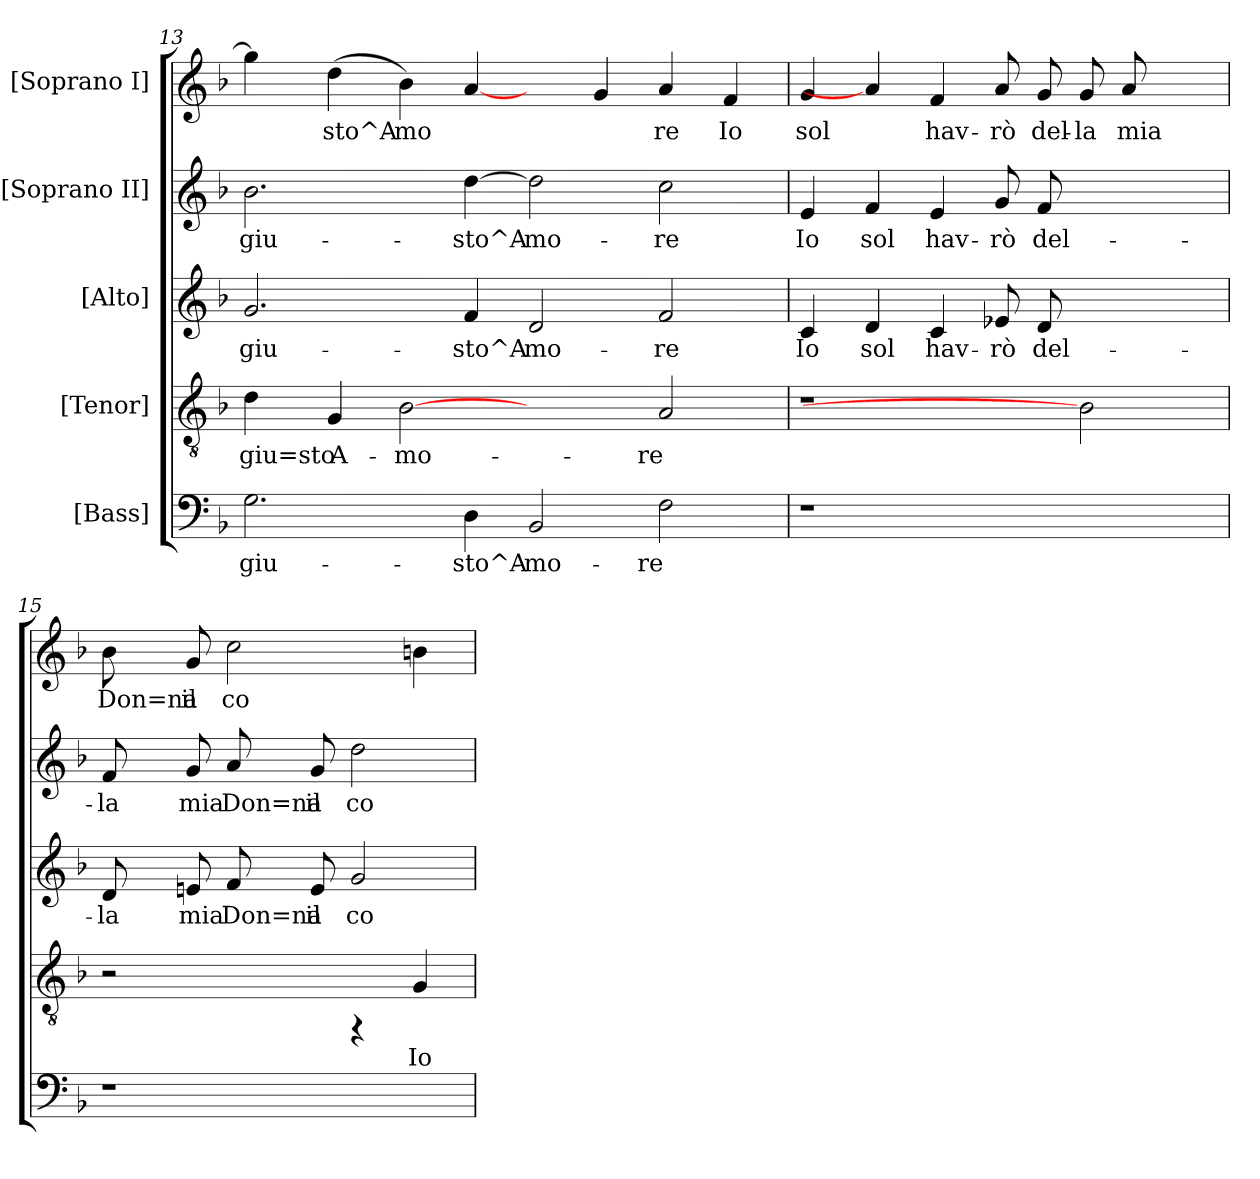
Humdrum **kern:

**kern	**text	**kern	**text	**kern	**text	**kern	**text	**kern	**text
*part5	*part5	*part4	*part4	*part3	*part3	*part2	*part2	*part1	*part1
*staff5	*staff5	*staff4	*staff4	*staff3	*staff3	*staff2	*staff2	*staff1	*staff1
*I"[Bass]	*	*I"[Tenor]	*	*I"[Alto]	*	*I"[Soprano II]	*	*I"[Soprano I]	*
!!LO:PB:g=z
*clefF4	*	*clefGv2	*	*clefG2	*	*clefG2	*	*clefG2	*
*k[b-]	*	*k[b-]	*	*k[b-]	*	*k[b-]	*	*k[b-]	*
*F:	*	*F:	*	*F:	*	*F:	*	*F:	*
=13	=13	=13	=13	=13	=13	=13	=13	=13	=13
!	!LO:LY:b:cj	!	!LO:LY:b:cj	!	!LO:LY:b:cj	!	!LO:LY:b:cj	!	!LO:LY:b:cj
2.G\	giu-	4d\	giu=sto	2.g/	giu-	2.b-\	giu-	4gg\]	.
!	!	!	!LO:LY:b:cj	!	!	!	!	!	!LO:LY:b:cj
.	.	4G/	A-	.	.	.	.	(<4dd\	sto^A-
!	!	!	!LO:LY:b:cj	!	!	!	!	!	!LO:LY:b:cj
.	.	[2B-	-mo-	.	.	.	.	4b-\)	-mo-
!	!LO:LY:b:cj	!	!	!	!LO:LY:b:cj	!	!LO:LY:b:cj	!	!LO:LY:b:cj
4D\	-sto^A-	.	.	4f/	-sto^A-	[<4dd\	-sto^A-	[4a/	--
!	!LO:LY:b:cj	!	!	!	!LO:LY:b:cj	!	!LO:LY:b:cj	!	!
2BB-/	-mo-	2ryy	.	2d/	-mo-	2dd\]	-mo-	4ryy	.
!	!	!	!	!	!	!	!	!	!LO:LY:b:cj
.	.	.	.	.	.	.	.	4g/	--
!	!LO:LY:b:cj	!	!LO:LY:b:cj	!	!LO:LY:b:cj	!	!LO:LY:b:cj	!	!LO:LY:b:cj
2F\	-re	2A/	-re	2f/	-re	2cc\	-re	4a/	-re
!	!	!	!	!	!	!	!	!	!LO:LY:b:cj
.	.	.	.	.	.	.	.	4f/	Io
=14	=14	=14	=14	=14	=14	=14	=14	=14	=14
!	!	!	!	!	!LO:LY:b:cj	!	!LO:LY:b:cj	!	!LO:LY:b:cj
1r	.	1r	.	4c/	Io	4e/	Io	4g/	sol
!	!	!	!	!	!LO:LY:b:cj	!	!LO:LY:b:cj	!	!
.	.	.	.	4d/	sol	4f/	sol	4a/]	.
!	!	!	!	!	!LO:LY:b:cj	!	!LO:LY:b:cj	!	!LO:LY:b:cj
.	.	.	.	4c/	hav-	4e/	hav-	4f/	hav-
!	!	!	!	!	!LO:LY:b:cj	!	!LO:LY:b:cj	!	!LO:LY:b:cj
.	.	.	.	8e-X/	-rò	8g/	-rò	8a/	-rò
!	!	!	!	!	!LO:LY:b:cj	!	!LO:LY:b:cj	!	!LO:LY:b:cj
.	.	.	.	8d/	del-	8f/	del-	8g/	del-
!	!	!	!	!	!	!	!	!	!LO:LY:b:cj
2ryy	.	2B-]	.	2ryy	.	2ryy	.	8g/	-la
!	!	!	!	!	!	!	!	!	!LO:LY:b:cj
.	.	.	.	.	.	.	.	8a/	mia
.	.	.	.	.	.	.	.	4ryy	.
=15	=15	=15	=15	=15	=15	=15	=15	=15	=15
!	!	!	!	!	!LO:LY:b:cj	!	!LO:LY:b:cj	!	!LO:LY:b:cj
1r	.	2r	.	8d/	-la	8f/	-la	8b-\	Don=na
!	!	!	!	!	!LO:LY:b:cj	!	!LO:LY:b:cj	!	!LO:LY:b:cj
.	.	.	.	8en/	mia	8g/	mia	8g/	il
!	!	!	!	!	!LO:LY:b:cj	!	!LO:LY:b:cj	!	!LO:LY:b:cj
.	.	.	.	8f/	Don=na	8a/	Don=na	2cc\	co-
!	!	!	!	!	!LO:LY:b:cj	!	!LO:LY:b:cj	!	!
.	.	.	.	8e/	il	8g/	il	.	.
!	!	!	!	!	!LO:LY:b:cj	!	!LO:LY:b:cj	!	!
.	.	4rFF	.	2g/	co-	2dd\	co-	.	.
!	!	!	!LO:LY:b:cj	!	!	!	!	!	!LO:LY:b:cj
.	.	4G/	Io	.	.	.	.	4bn\	--
=	=	=	=	=	=	=	=	=	=
*-	*-	*-	*-	*-	*-	*-	*-	*-	*-
